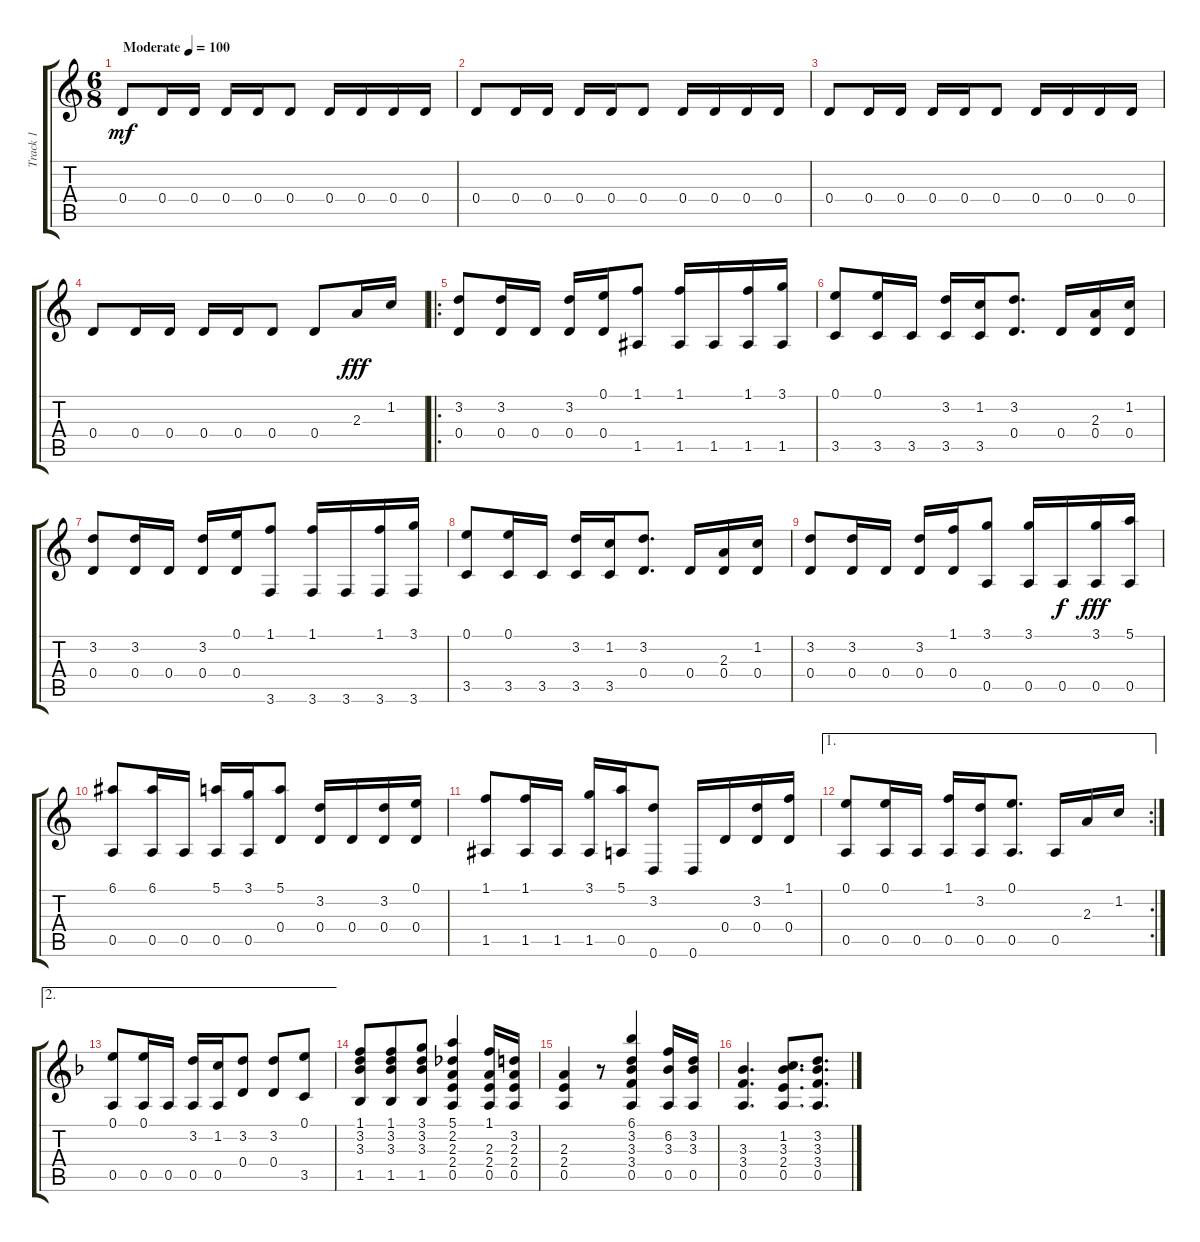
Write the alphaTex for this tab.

\track ("Track 1" "Track 1") {instrument acousticguitarnylon}
\staff {score tabs}
\tuning (E4 B3 G3 D3 A2 D2) {hide}
\ts (6 8)
\tempo (100 "Moderate")
\clef g2
\ks c
0.4.8{dy mf instrument acousticguitarnylon} 0.4.16 0.4.16{beam split} 0.4.16 0.4.16{beam merge} 0.4.8{beam split} 0.4.16 0.4.16 0.4.16 0.4.16 |
0.4.8 0.4.16 0.4.16{beam split} 0.4.16 0.4.16{beam merge} 0.4.8{beam split} 0.4.16 0.4.16 0.4.16 0.4.16 |
0.4.8 0.4.16 0.4.16{beam split} 0.4.16 0.4.16{beam merge} 0.4.8{beam split} 0.4.16 0.4.16 0.4.16 0.4.16 |
0.4.8 0.4.16 0.4.16{beam split} 0.4.16 0.4.16{beam merge} 0.4.8{beam split} 0.4.8 2.3.16{dy fff} 1.2.16 |
\ro
(3.2 0.4).8 (3.2 0.4).16 0.4.16{beam split} (3.2 0.4).16 (0.1 0.4).16{beam merge} (1.1 1.5).8{beam split} (1.1 1.5).16 1.5.16 (1.1 1.5).16 (3.1 1.5).16 |
(0.1 3.5).8 (0.1 3.5).16 3.5.16{beam split} (3.2 3.5).16 (1.2 3.5).16{beam merge} (3.2 0.4).8{d beam split} 0.4.16 (2.3 0.4).16 (1.2 0.4).16 |
(3.2 0.4).8 (3.2 0.4).16 0.4.16{beam split} (3.2 0.4).16 (0.1 0.4).16{beam merge} (1.1 3.6).8{beam split} (1.1 3.6).16 3.6.16 (1.1 3.6).16 (3.1 3.6).16 |
(0.1 3.5).8 (0.1 3.5).16 3.5.16{beam split} (3.2 3.5).16 (1.2 3.5).16{beam merge} (3.2 0.4).8{d beam split} 0.4.16 (2.3 0.4).16 (1.2 0.4).16 |
(3.2 0.4).8 (3.2 0.4).16 0.4.16{beam split} (3.2 0.4).16 (1.1 0.4).16{beam merge} (3.1 0.5).8{beam split} (3.1 0.5).16 0.5.16{dy f} (3.1 0.5).16{dy fff} (5.1 0.5).16 |
(6.1 0.5).8 (6.1 0.5).16 0.5.16{beam split} (5.1 0.5).16 (3.1 0.5).16{beam merge} (5.1 0.4).8{beam split} (3.2 0.4).16 0.4.16 (3.2 0.4).16 (0.1 0.4).16 |
(1.1 1.5).8 (1.1 1.5).16 1.5.16{beam split} (3.1 1.5).16 (5.1 0.5).16{beam merge} (3.2 0.6).8{beam split} 0.6.16{beam merge} 0.4.16 (3.2 0.4).16 (1.1 0.4).16 |
\ae 1
\rc 2
(0.1 0.5).8 (0.1 0.5).16 0.5.16{beam split} (1.1 0.5).16 (3.2 0.5).16{beam merge} (0.1 0.5).8{d beam split} 0.5.16 2.3.16{beam merge} 1.2.16 |
\ae 2
\ks f
(0.1 0.5).8 (0.1 0.5).16 0.5.16{beam split} (3.2 0.5).16 (1.2 0.5).16{beam merge} (3.2 0.4).8{beam split} (3.2 0.4).8 (0.1 3.5).8 |
(1.1 3.2 3.3 1.5).8 (1.1 3.2 3.3 1.5).8 (3.1 3.2 3.3 1.5).8 (5.1 2.2 2.3 2.4 0.5).4 (1.1 2.3 2.4 0.5).16{beam merge} (3.2 2.3 2.4 0.5).16 |
(2.3 2.4 0.5).4 r.8 (6.1 3.2 3.3 3.4 0.5).4 (6.2 3.3 0.5).16 (3.2 3.3 0.5).16 |
(3.3 3.4 0.5).4{d} (1.2 3.3 2.4 0.5).8{d} (3.2 3.3 3.4 0.5).8{d}
